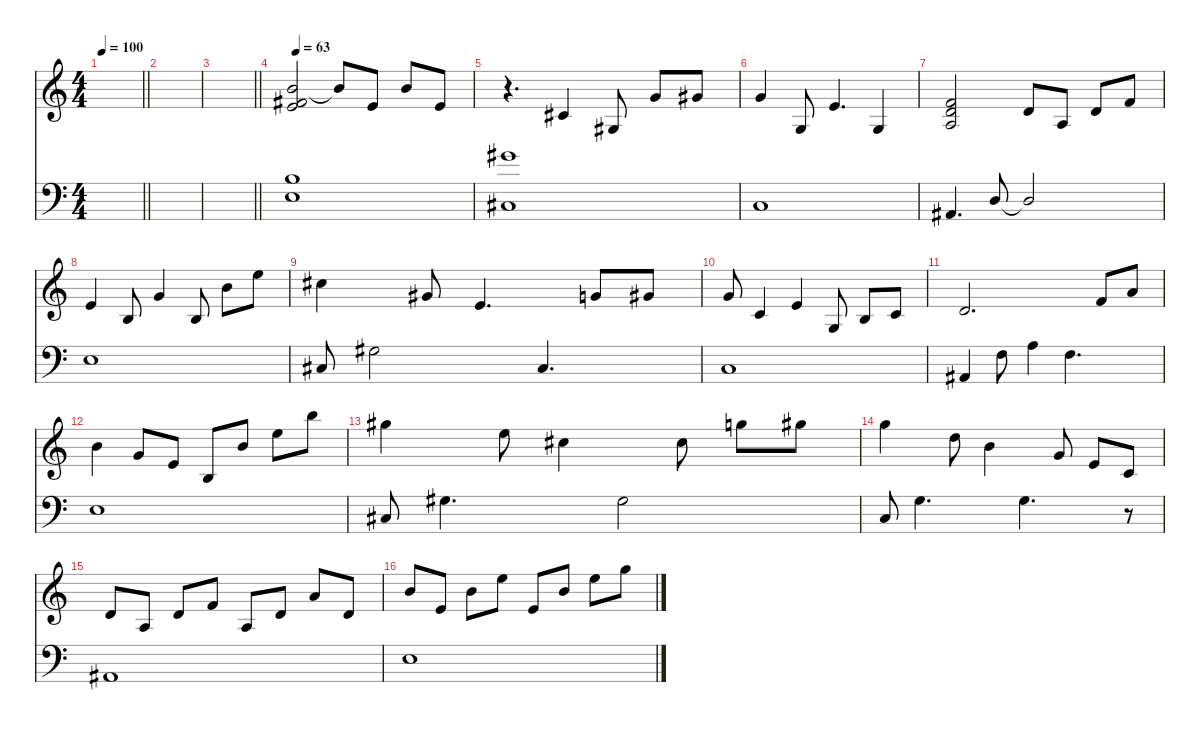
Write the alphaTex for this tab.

\defaultSystemsLayout 4
\hideDynamics
\bracketExtendMode nobrackets
\singleTrackTrackNamePolicy hidden
\multiTrackTrackNamePolicy hidden
\firstSystemTrackNameMode fullname
\firstSystemTrackNameOrientation horizontal
\otherSystemsTrackNameOrientation horizontal
\track ("Acoustic Piano" "pno.") {defaultSystemsLayout 4 instrument acousticgrandpiano}
\staff {score}
\tuning (E4 B3 G3 D3 A2 E2)
\ts (4 4)
\tempo 100
\clef g2
\barLineRight lightlight
\ks c
|
|
\barLineRight lightlight
|
\tempo 63
\ks aminor
(0.1 7.2{acc #} 16.3).2{beam Up} 16.3{t}.8{beam Up} 0.1.8{beam Up} 7.1.8{beam Up beam merge} 0.1.8{beam Up} |
r.4{d beam Down} 2.2{acc #}.4{beam Up} 1.3{acc #}.8{beam Up} 3.1.8{beam Up beam merge} 4.1{acc #}.8{beam Up} |
3.1.4{beam Up} 0.3.8{beam Up} 0.1.4{d beam Up} 0.3.4{beam Up} |
(2.3 3.2 1.1).2{beam Up} 3.2.8{beam Up} 2.3.8{beam Up} 3.2.8{beam Up beam merge} 1.1.8{beam Up} |
0.1.4{beam Up} 0.2.8{beam Up} 3.1.4{beam Up} 0.2.8{beam Up} 7.1.8{beam Down beam merge} 12.1.8{beam Down} |
9.1{acc #}.4{beam Down} 4.1{acc #}.8{beam Up} 0.1.4{d beam Up} 3.1.8{beam Up} 4.1{acc #}.8{beam Up} |
3.1.8{beam Up} 1.2.4{beam Up} 0.1.4{beam Up} 0.3.8{beam Up} 0.2.8{beam Up beam merge} 1.2.8{beam Up} |
7.3.2{d dy f beam Up} 1.1.8{dy mf beam Up beam merge} 5.1.8{beam Up} |
7.1.4{beam Down} 3.1.8{beam Up beam merge} 0.1.8{beam Up beam split} 0.2.8{beam Up} 7.1.8{beam Up} 12.1.8{beam Down beam merge} 19.1.8{beam Down} |
16.1{acc #}.4{beam Down} 12.1.8{beam Down} 9.1{acc #}.4{beam Down} 9.1{acc #}.8{beam Down} 15.1.8{beam Down beam merge} 16.1{acc #}.8{beam Down} |
15.1.4{beam Down} 10.1.8{beam Down} 7.1.4{beam Down} 3.1.8{beam Up} 0.1.8{beam Up beam merge} 1.2.8{beam Up} |
3.2.8{beam Up} 2.3.8{beam Up beam split} 3.2.8{beam Up beam merge} 1.1.8{beam Up beam split} 2.3.8{beam Up} 3.2.8{beam Up} 5.1.8{beam Up beam merge} 3.2.8{beam Up} |
7.1.8{beam Up beam merge} 0.1.8{beam Up beam split} 7.1.8{beam Down beam merge} 12.1.8{beam Down beam split} 0.1.8{beam Up beam merge} 7.1.8{beam Up beam split} 12.1.8{beam Down beam merge} 15.1.8{beam Down beam split}
\staff {score}
\tuning (G2 D2 A1 E1 B0)
\clef f4
\ottava regular
\simile none
\barLineRight lightlight
\ks c
|
|
\barLineRight lightlight
|
\ks aminor
(19.3 16.1).1{beam Down} |
(11.2{acc #} 25.1{acc #}).1{beam Down} |
5.1.1{beam Up} |
3.1{acc #}.4{d dy f beam Up} 7.1.8{dy mf beam Up} 7.1{t}.2{beam Up} |
9.1.1{beam Down} |
6.1{acc #}.8{beam Up} 13.1{acc #}.2{beam Down} 6.1{acc #}.4{d beam Up} |
5.1.1{beam Up} |
3.1{acc #}.4{beam Up} 10.1.8{beam Down} 14.1.4{beam Down} 10.1.4{d beam Down} |
9.1.1{beam Down} |
6.1{acc #}.8{beam Up} 18.2{acc #}.4{d beam Down} 18.2{acc #}.2{beam Down} |
5.1.8{beam Up} 12.1.4{d beam Down} 12.1.4{d beam Down} r.8{beam Down} |
3.1{acc #}.1{beam Up} |
9.1.1{beam Down}
